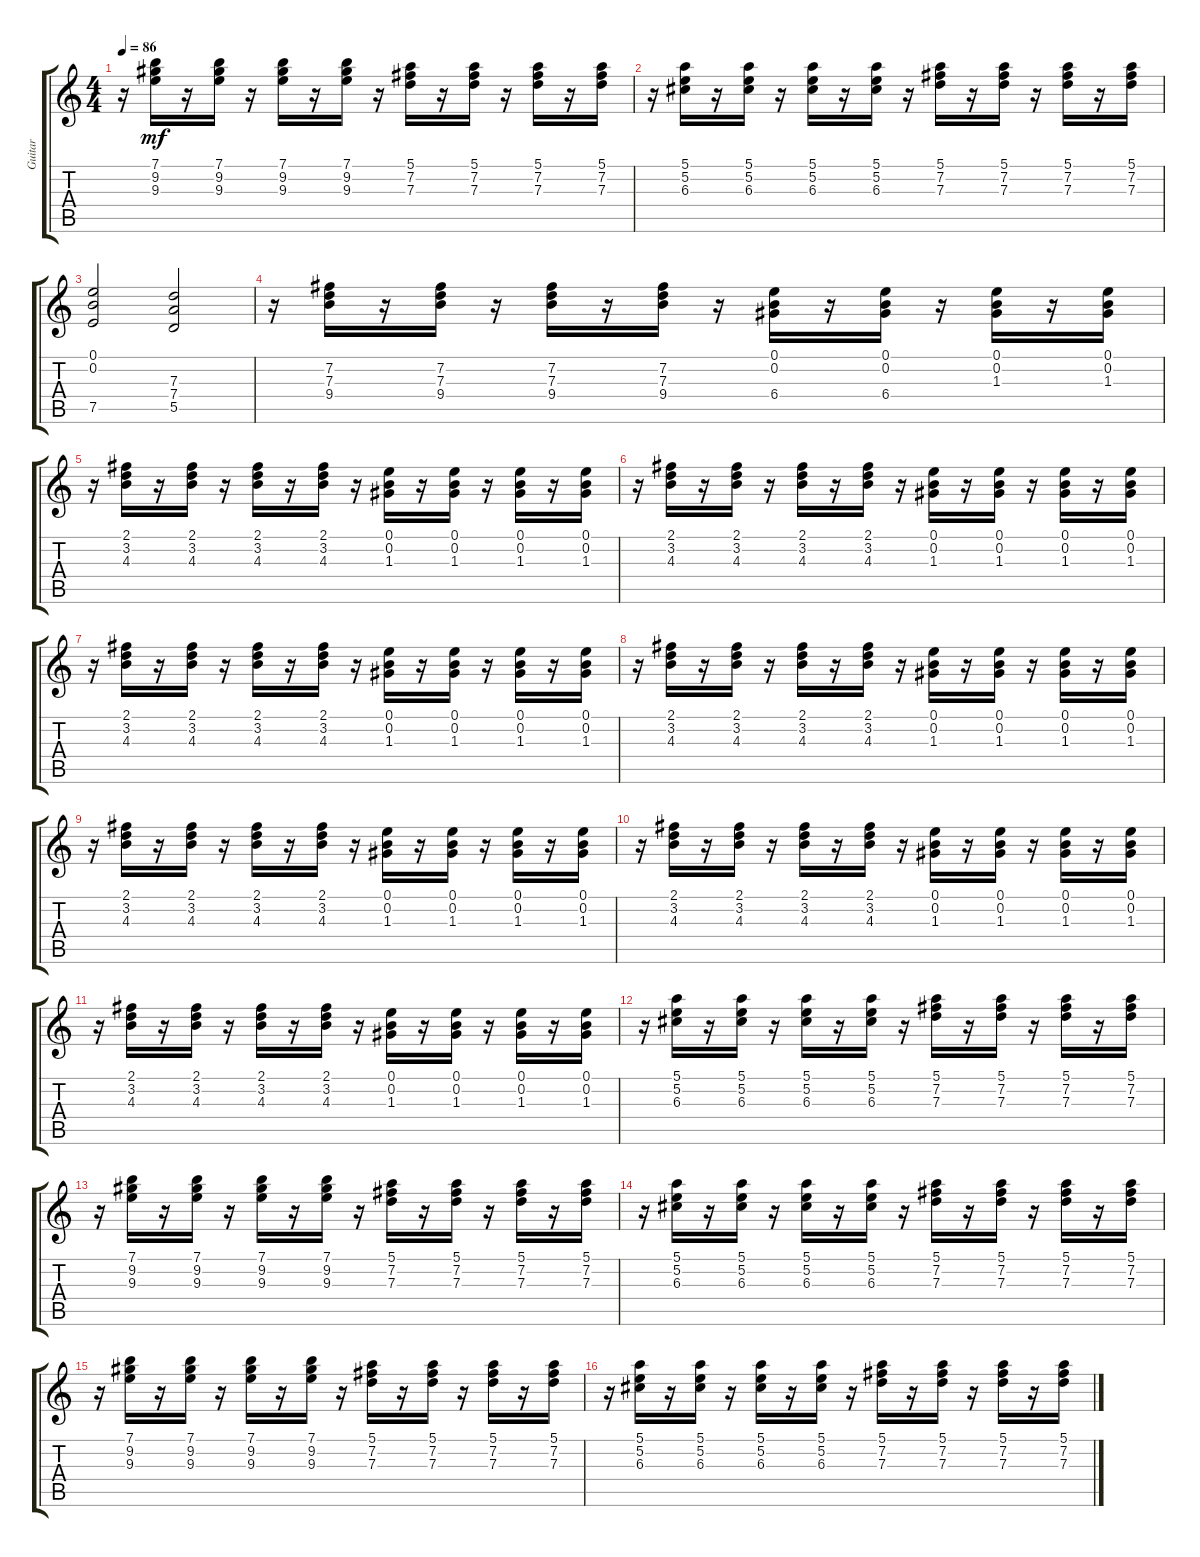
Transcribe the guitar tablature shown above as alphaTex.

\track ("Guitar" "Guitar") {instrument electricguitarclean}
\staff {score tabs}
\tuning (E4 B3 G3 D3 A2 E2) {hide}
\ts (4 4)
\tempo 86
\clef g2
\ks c
r.16{dy mf} (7.1 9.2 9.3).16 r.16 (7.1 9.2 9.3).16 r.16 (7.1 9.2 9.3).16 r.16 (7.1 9.2 9.3).16 r.16 (5.1 7.2 7.3).16 r.16 (5.1 7.2 7.3).16 r.16 (5.1 7.2 7.3).16 r.16 (5.1 7.2 7.3).16 |
r.16 (5.1 5.2 6.3).16 r.16 (5.1 5.2 6.3).16 r.16 (5.1 5.2 6.3).16 r.16 (5.1 5.2 6.3).16 r.16 (5.1 7.2 7.3).16 r.16 (5.1 7.2 7.3).16 r.16 (5.1 7.2 7.3).16 r.16 (5.1 7.2 7.3).16 |
(0.1 0.2 7.5).2 (7.3 7.4 5.5).2 |
r.16 (7.2 7.3 9.4).16 r.16 (7.2 7.3 9.4).16 r.16 (7.2 7.3 9.4).16 r.16 (7.2 7.3 9.4).16 r.16 (0.1 0.2 6.4).16 r.16 (0.1 0.2 6.4).16 r.16 (0.1 0.2 1.3).16 r.16 (0.1 0.2 1.3).16 |
r.16 (2.1 3.2 4.3).16 r.16 (2.1 3.2 4.3).16 r.16 (2.1 3.2 4.3).16 r.16 (2.1 3.2 4.3).16 r.16 (0.1 0.2 1.3).16 r.16 (0.1 0.2 1.3).16 r.16 (0.1 0.2 1.3).16 r.16 (0.1 0.2 1.3).16 |
r.16 (2.1 3.2 4.3).16 r.16 (2.1 3.2 4.3).16 r.16 (2.1 3.2 4.3).16 r.16 (2.1 3.2 4.3).16 r.16 (0.1 0.2 1.3).16 r.16 (0.1 0.2 1.3).16 r.16 (0.1 0.2 1.3).16 r.16 (0.1 0.2 1.3).16 |
r.16 (2.1 3.2 4.3).16 r.16 (2.1 3.2 4.3).16 r.16 (2.1 3.2 4.3).16 r.16 (2.1 3.2 4.3).16 r.16 (0.1 0.2 1.3).16 r.16 (0.1 0.2 1.3).16 r.16 (0.1 0.2 1.3).16 r.16 (0.1 0.2 1.3).16 |
r.16 (2.1 3.2 4.3).16 r.16 (2.1 3.2 4.3).16 r.16 (2.1 3.2 4.3).16 r.16 (2.1 3.2 4.3).16 r.16 (0.1 0.2 1.3).16 r.16 (0.1 0.2 1.3).16 r.16 (0.1 0.2 1.3).16 r.16 (0.1 0.2 1.3).16 |
r.16 (2.1 3.2 4.3).16 r.16 (2.1 3.2 4.3).16 r.16 (2.1 3.2 4.3).16 r.16 (2.1 3.2 4.3).16 r.16 (0.1 0.2 1.3).16 r.16 (0.1 0.2 1.3).16 r.16 (0.1 0.2 1.3).16 r.16 (0.1 0.2 1.3).16 |
r.16 (2.1 3.2 4.3).16 r.16 (2.1 3.2 4.3).16 r.16 (2.1 3.2 4.3).16 r.16 (2.1 3.2 4.3).16 r.16 (0.1 0.2 1.3).16 r.16 (0.1 0.2 1.3).16 r.16 (0.1 0.2 1.3).16 r.16 (0.1 0.2 1.3).16 |
r.16 (2.1 3.2 4.3).16 r.16 (2.1 3.2 4.3).16 r.16 (2.1 3.2 4.3).16 r.16 (2.1 3.2 4.3).16 r.16 (0.1 0.2 1.3).16 r.16 (0.1 0.2 1.3).16 r.16 (0.1 0.2 1.3).16 r.16 (0.1 0.2 1.3).16 |
r.16 (5.1 5.2 6.3).16 r.16 (5.1 5.2 6.3).16 r.16 (5.1 5.2 6.3).16 r.16 (5.1 5.2 6.3).16 r.16 (5.1 7.2 7.3).16 r.16 (5.1 7.2 7.3).16 r.16 (5.1 7.2 7.3).16 r.16 (5.1 7.2 7.3).16 |
r.16 (7.1 9.2 9.3).16 r.16 (7.1 9.2 9.3).16 r.16 (7.1 9.2 9.3).16 r.16 (7.1 9.2 9.3).16 r.16 (5.1 7.2 7.3).16 r.16 (5.1 7.2 7.3).16 r.16 (5.1 7.2 7.3).16 r.16 (5.1 7.2 7.3).16 |
r.16 (5.1 5.2 6.3).16 r.16 (5.1 5.2 6.3).16 r.16 (5.1 5.2 6.3).16 r.16 (5.1 5.2 6.3).16 r.16 (5.1 7.2 7.3).16 r.16 (5.1 7.2 7.3).16 r.16 (5.1 7.2 7.3).16 r.16 (5.1 7.2 7.3).16 |
r.16 (7.1 9.2 9.3).16 r.16 (7.1 9.2 9.3).16 r.16 (7.1 9.2 9.3).16 r.16 (7.1 9.2 9.3).16 r.16 (5.1 7.2 7.3).16 r.16 (5.1 7.2 7.3).16 r.16 (5.1 7.2 7.3).16 r.16 (5.1 7.2 7.3).16 |
r.16 (5.1 5.2 6.3).16 r.16 (5.1 5.2 6.3).16 r.16 (5.1 5.2 6.3).16 r.16 (5.1 5.2 6.3).16 r.16 (5.1 7.2 7.3).16 r.16 (5.1 7.2 7.3).16 r.16 (5.1 7.2 7.3).16 r.16 (5.1 7.2 7.3).16
